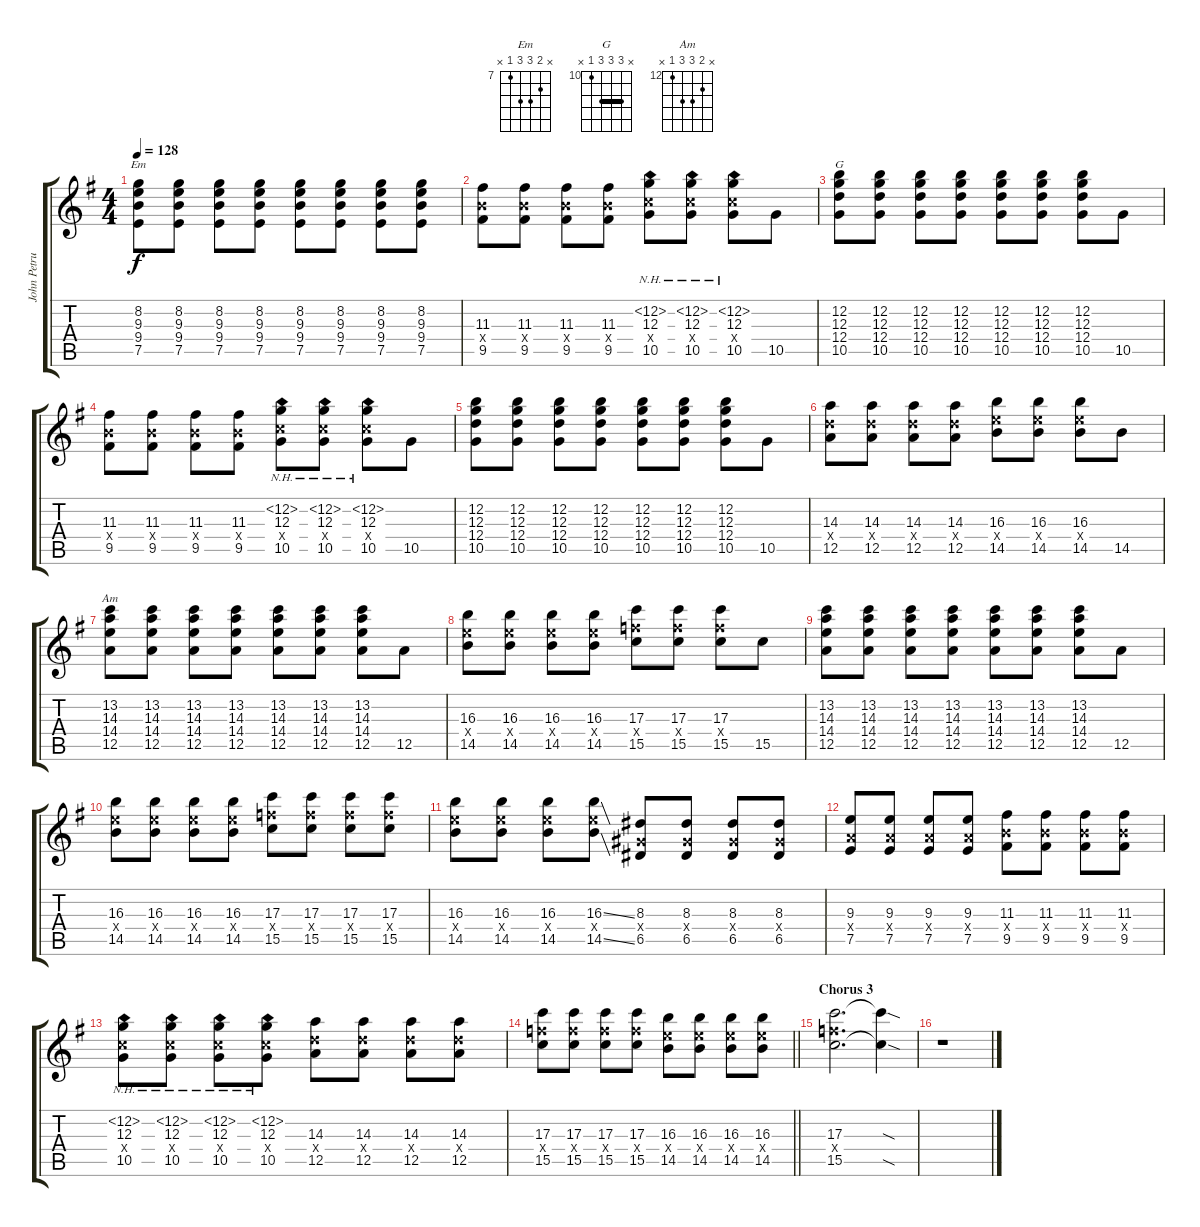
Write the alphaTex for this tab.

\track ("John Petrucci (Rhythm)" "John Petru") {instrument distortionguitar}
\staff {score tabs}
\tuning (E4 B3 G3 D3 A2 E2) {hide}
\chord ("Em" x 8 9 9 7 x) {firstfret 7}
\chord ("G" x 12 12 12 10 x) {firstfret 10 barre 12}
\chord ("Am" x 13 14 14 12 x) {firstfret 12}
\ts (4 4)
\tempo 128
\clef g2
\ks eminor
(8.2 9.3 9.4 7.5).8{ch "Em" dy f} (8.2 9.3 9.4 7.5).8 (8.2 9.3 9.4 7.5).8 (8.2 9.3 9.4 7.5).8 (8.2 9.3 9.4 7.5).8 (8.2 9.3 9.4 7.5).8 (8.2 9.3 9.4 7.5).8 (8.2 9.3 9.4 7.5).8 |
(11.3 9.4{x} 9.5).8 (11.3 9.4{x} 9.5).8 (11.3 9.4{x} 9.5).8 (11.3 9.4{x} 9.5).8 (12.2{nh} 12.3 10.4{x} 10.5).8 (12.2{nh} 12.3 10.4{x} 10.5).8 (12.2{nh} 12.3 10.4{x} 10.5).8 10.5.8 |
(12.2 12.3 12.4 10.5).8{ch "G"} (12.2 12.3 12.4 10.5).8 (12.2 12.3 12.4 10.5).8 (12.2 12.3 12.4 10.5).8 (12.2 12.3 12.4 10.5).8 (12.2 12.3 12.4 10.5).8 (12.2 12.3 12.4 10.5).8 10.5.8 |
(11.3 9.4{x} 9.5).8 (11.3 9.4{x} 9.5).8 (11.3 9.4{x} 9.5).8 (11.3 9.4{x} 9.5).8 (12.2{nh} 12.3 10.4{x} 10.5).8 (12.2{nh} 12.3 10.4{x} 10.5).8 (12.2{nh} 12.3 10.4{x} 10.5).8 10.5.8 |
(12.2 12.3 12.4 10.5).8 (12.2 12.3 12.4 10.5).8 (12.2 12.3 12.4 10.5).8 (12.2 12.3 12.4 10.5).8 (12.2 12.3 12.4 10.5).8 (12.2 12.3 12.4 10.5).8 (12.2 12.3 12.4 10.5).8 10.5.8 |
(14.3 12.4{x} 12.5).8 (14.3 12.4{x} 12.5).8 (14.3 12.4{x} 12.5).8 (14.3 12.4{x} 12.5).8 (16.3 14.4{x} 14.5).8 (16.3 14.4{x} 14.5).8 (16.3 14.4{x} 14.5).8 14.5.8 |
(13.2 14.3 14.4 12.5).8{ch "Am"} (13.2 14.3 14.4 12.5).8 (13.2 14.3 14.4 12.5).8 (13.2 14.3 14.4 12.5).8 (13.2 14.3 14.4 12.5).8 (13.2 14.3 14.4 12.5).8 (13.2 14.3 14.4 12.5).8 12.5.8 |
(16.3 14.4{x} 14.5).8 (16.3 14.4{x} 14.5).8 (16.3 14.4{x} 14.5).8 (16.3 14.4{x} 14.5).8 (17.3 15.4{x} 15.5).8 (17.3 15.4{x} 15.5).8 (17.3 15.4{x} 15.5).8 15.5.8 |
(13.2 14.3 14.4 12.5).8 (13.2 14.3 14.4 12.5).8 (13.2 14.3 14.4 12.5).8 (13.2 14.3 14.4 12.5).8 (13.2 14.3 14.4 12.5).8 (13.2 14.3 14.4 12.5).8 (13.2 14.3 14.4 12.5).8 12.5.8 |
(16.3 14.4{x} 14.5).8 (16.3 14.4{x} 14.5).8 (16.3 14.4{x} 14.5).8 (16.3 14.4{x} 14.5).8 (17.3 15.4{x} 15.5).8 (17.3 15.4{x} 15.5).8 (17.3 15.4{x} 15.5).8 (17.3 15.4{x} 15.5).8 |
(16.3 14.4{x} 14.5).8 (16.3 14.4{x} 14.5).8 (16.3 14.4{x} 14.5).8 (16.3{ss} 14.4{x} 14.5{ss}).8 (8.3 6.4{x} 6.5).8 (8.3 6.4{x} 6.5).8 (8.3 6.4{x} 6.5).8 (8.3 6.4{x} 6.5).8 |
(9.3 7.4{x} 7.5).8 (9.3 7.4{x} 7.5).8 (9.3 7.4{x} 7.5).8 (9.3 7.4{x} 7.5).8 (11.3 9.4{x} 9.5).8 (11.3 9.4{x} 9.5).8 (11.3 9.4{x} 9.5).8 (11.3 9.4{x} 9.5).8 |
(12.2{nh} 12.3 10.4{x} 10.5).8 (12.2{nh} 12.3 10.4{x} 10.5).8 (12.2{nh} 12.3 10.4{x} 10.5).8 (12.2{nh} 12.3 10.4{x} 10.5).8 (14.3 12.4{x} 12.5).8 (14.3 12.4{x} 12.5).8 (14.3 12.4{x} 12.5).8 (14.3 12.4{x} 12.5).8 |
\barLineRight lightlight
(17.3 15.4{x} 15.5).8 (17.3 15.4{x} 15.5).8 (17.3 15.4{x} 15.5).8 (17.3 15.4{x} 15.5).8 (16.3 14.4{x} 14.5).8 (16.3 14.4{x} 14.5).8 (16.3 14.4{x} 14.5).8 (16.3 14.4{x} 14.5).8 |
\section ("" "Chorus 3")
(17.3 15.4{x} 15.5).2{d} (17.3{sod t} 15.5{sod t}).4 |
r.1
